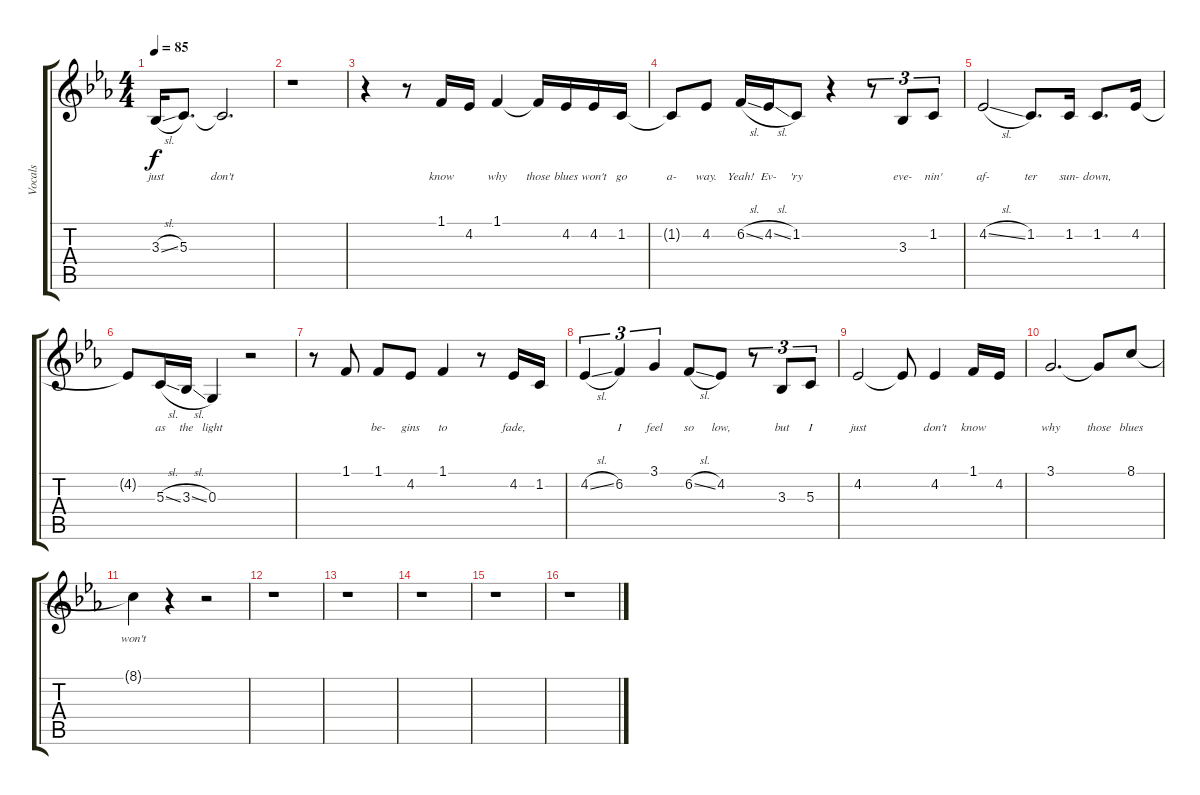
\track ("Vocals" "Vocals") {instrument clarinet}
\staff {score tabs}
\tuning (E4 B3 G3 D3 A2 E2) {hide}
\ts (4 4)
\tempo 85
\clef g2
\ks eb
3.3{sl}.16{lyrics (0 "just") lyrics (1 "") lyrics (2 "") lyrics (3 "") lyrics (4 "") dy f} 5.3.8{d lyrics (0 "") lyrics (1 "") lyrics (2 "") lyrics (3 "") lyrics (4 "")} 5.3{t}.2{d lyrics (0 "don't") lyrics (1 "") lyrics (2 "") lyrics (3 "") lyrics (4 "")} |
r.1 |
r.4 r.8 1.1.16{lyrics (0 "know") lyrics (1 "") lyrics (2 "") lyrics (3 "") lyrics (4 "")} 4.2.16{lyrics (0 "") lyrics (1 "") lyrics (2 "") lyrics (3 "") lyrics (4 "")} 1.1.4{lyrics (0 "why") lyrics (1 "") lyrics (2 "") lyrics (3 "") lyrics (4 "")} 1.1{t}.16{lyrics (0 "those") lyrics (1 "") lyrics (2 "") lyrics (3 "") lyrics (4 "")} 4.2.16{lyrics (0 "blues") lyrics (1 "") lyrics (2 "") lyrics (3 "") lyrics (4 "")} 4.2.16{lyrics (0 "won't") lyrics (1 "") lyrics (2 "") lyrics (3 "") lyrics (4 "")} 1.2.16{lyrics (0 "go") lyrics (1 "") lyrics (2 "") lyrics (3 "") lyrics (4 "")} |
1.2{t}.8{lyrics (0 "a-") lyrics (1 "") lyrics (2 "") lyrics (3 "") lyrics (4 "")} 4.2.8{lyrics (0 "way.") lyrics (1 "") lyrics (2 "") lyrics (3 "") lyrics (4 "")} 6.2{sl}.16{lyrics (0 "Yeah!") lyrics (1 "") lyrics (2 "") lyrics (3 "") lyrics (4 "")} 4.2{sl}.16{lyrics (0 "Ev-") lyrics (1 "") lyrics (2 "") lyrics (3 "") lyrics (4 "")} 1.2.8{lyrics (0 "'ry") lyrics (1 "") lyrics (2 "") lyrics (3 "") lyrics (4 "")} r.4 r.8{tu (3 2)} 3.3.8{tu (3 2) lyrics (0 "eve-") lyrics (1 "") lyrics (2 "") lyrics (3 "") lyrics (4 "")} 1.2.8{tu (3 2) lyrics (0 "nin'") lyrics (1 "") lyrics (2 "") lyrics (3 "") lyrics (4 "")} |
4.2{sl}.2{lyrics (0 "af-") lyrics (1 "") lyrics (2 "") lyrics (3 "") lyrics (4 "")} 1.2.8{d lyrics (0 "ter") lyrics (1 "") lyrics (2 "") lyrics (3 "") lyrics (4 "")} 1.2.16{lyrics (0 "sun-") lyrics (1 "") lyrics (2 "") lyrics (3 "") lyrics (4 "")} 1.2.8{d lyrics (0 "down,") lyrics (1 "") lyrics (2 "") lyrics (3 "") lyrics (4 "")} 4.2.16{lyrics (0 "") lyrics (1 "") lyrics (2 "") lyrics (3 "") lyrics (4 "")} |
4.2{t}.8{lyrics (0 "") lyrics (1 "") lyrics (2 "") lyrics (3 "") lyrics (4 "")} 5.3{sl}.16{lyrics (0 "as") lyrics (1 "") lyrics (2 "") lyrics (3 "") lyrics (4 "")} 3.3{sl}.16{lyrics (0 "the") lyrics (1 "") lyrics (2 "") lyrics (3 "") lyrics (4 "")} 0.3.4{lyrics (0 "light") lyrics (1 "") lyrics (2 "") lyrics (3 "") lyrics (4 "")} r.2 |
r.8 1.1.8{lyrics (0 "") lyrics (1 "") lyrics (2 "") lyrics (3 "") lyrics (4 "")} 1.1.8{lyrics (0 "be-") lyrics (1 "") lyrics (2 "") lyrics (3 "") lyrics (4 "")} 4.2.8{lyrics (0 "gins") lyrics (1 "") lyrics (2 "") lyrics (3 "") lyrics (4 "")} 1.1.4{lyrics (0 "to") lyrics (1 "") lyrics (2 "") lyrics (3 "") lyrics (4 "")} r.8 4.2.16{lyrics (0 "fade,") lyrics (1 "") lyrics (2 "") lyrics (3 "") lyrics (4 "")} 1.2.16{lyrics (0 "") lyrics (1 "") lyrics (2 "") lyrics (3 "") lyrics (4 "")} |
4.2{sl}.4{tu (3 2) lyrics (0 "") lyrics (1 "") lyrics (2 "") lyrics (3 "") lyrics (4 "")} 6.2.4{tu (3 2) lyrics (0 "I") lyrics (1 "") lyrics (2 "") lyrics (3 "") lyrics (4 "")} 3.1.4{tu (3 2) lyrics (0 "feel") lyrics (1 "") lyrics (2 "") lyrics (3 "") lyrics (4 "")} 6.2{sl}.8{lyrics (0 "so") lyrics (1 "") lyrics (2 "") lyrics (3 "") lyrics (4 "")} 4.2.8{lyrics (0 "low,") lyrics (1 "") lyrics (2 "") lyrics (3 "") lyrics (4 "")} r.8{tu (3 2)} 3.3.8{tu (3 2) lyrics (0 "but") lyrics (1 "") lyrics (2 "") lyrics (3 "") lyrics (4 "")} 5.3.8{tu (3 2) lyrics (0 "I") lyrics (1 "") lyrics (2 "") lyrics (3 "") lyrics (4 "")} |
4.2.2{lyrics (0 "just") lyrics (1 "") lyrics (2 "") lyrics (3 "") lyrics (4 "")} 4.2{t}.8{lyrics (0 "") lyrics (1 "") lyrics (2 "") lyrics (3 "") lyrics (4 "")} 4.2.4{lyrics (0 "don't") lyrics (1 "") lyrics (2 "") lyrics (3 "") lyrics (4 "")} 1.1.16{lyrics (0 "know") lyrics (1 "") lyrics (2 "") lyrics (3 "") lyrics (4 "")} 4.2.16{lyrics (0 "") lyrics (1 "") lyrics (2 "") lyrics (3 "") lyrics (4 "")} |
3.1.2{d lyrics (0 "why") lyrics (1 "") lyrics (2 "") lyrics (3 "") lyrics (4 "")} 3.1{t}.8{lyrics (0 "those") lyrics (1 "") lyrics (2 "") lyrics (3 "") lyrics (4 "")} 8.1.8{lyrics (0 "blues") lyrics (1 "") lyrics (2 "") lyrics (3 "") lyrics (4 "")} |
8.1{t}.4{lyrics (0 "won't") lyrics (1 "") lyrics (2 "") lyrics (3 "") lyrics (4 "")} r.4 r.2 |
r.1 |
r.1 |
r.1 |
r.1 |
r.1
